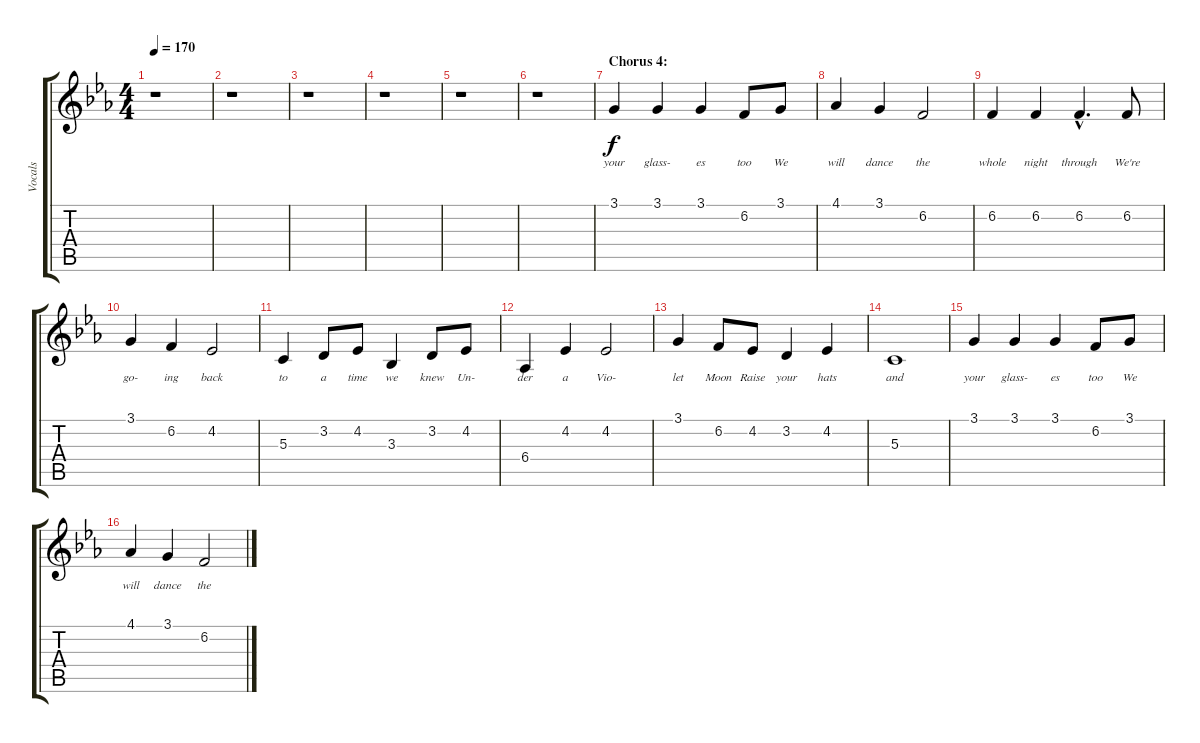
\track ("Vocals" "Vocals") {instrument choiraahs}
\staff {score tabs}
\tuning (E4 B3 G3 D3 A2 E2) {hide}
\ts (4 4)
\tempo 170
\clef g2
\ks cminor
r.1{dy f} |
r.1 |
r.1 |
r.1 |
r.1 |
r.1 |
\section ("" "Chorus 4:")
3.1.4{lyrics (0 "your") lyrics (1 "") lyrics (2 "") lyrics (3 "") lyrics (4 "")} 3.1.4{lyrics (0 "glass-") lyrics (1 "") lyrics (2 "") lyrics (3 "") lyrics (4 "")} 3.1.4{lyrics (0 "es") lyrics (1 "") lyrics (2 "") lyrics (3 "") lyrics (4 "")} 6.2.8{lyrics (0 "too") lyrics (1 "") lyrics (2 "") lyrics (3 "") lyrics (4 "")} 3.1.8{lyrics (0 "We") lyrics (1 "") lyrics (2 "") lyrics (3 "") lyrics (4 "")} |
4.1.4{lyrics (0 "will") lyrics (1 "") lyrics (2 "") lyrics (3 "") lyrics (4 "")} 3.1.4{lyrics (0 "dance") lyrics (1 "") lyrics (2 "") lyrics (3 "") lyrics (4 "")} 6.2.2{lyrics (0 "the") lyrics (1 "") lyrics (2 "") lyrics (3 "") lyrics (4 "")} |
6.2.4{lyrics (0 "whole") lyrics (1 "") lyrics (2 "") lyrics (3 "") lyrics (4 "")} 6.2.4{lyrics (0 "night") lyrics (1 "") lyrics (2 "") lyrics (3 "") lyrics (4 "")} 6.2{hac}.4{d lyrics (0 "through") lyrics (1 "") lyrics (2 "") lyrics (3 "") lyrics (4 "")} 6.2.8{lyrics (0 "We're") lyrics (1 "") lyrics (2 "") lyrics (3 "") lyrics (4 "")} |
3.1.4{lyrics (0 "go-") lyrics (1 "") lyrics (2 "") lyrics (3 "") lyrics (4 "")} 6.2.4{lyrics (0 "ing") lyrics (1 "") lyrics (2 "") lyrics (3 "") lyrics (4 "")} 4.2.2{lyrics (0 "back") lyrics (1 "") lyrics (2 "") lyrics (3 "") lyrics (4 "")} |
5.3.4{lyrics (0 "to") lyrics (1 "") lyrics (2 "") lyrics (3 "") lyrics (4 "")} 3.2.8{lyrics (0 "a") lyrics (1 "") lyrics (2 "") lyrics (3 "") lyrics (4 "")} 4.2.8{lyrics (0 "time") lyrics (1 "") lyrics (2 "") lyrics (3 "") lyrics (4 "")} 3.3.4{lyrics (0 "we") lyrics (1 "") lyrics (2 "") lyrics (3 "") lyrics (4 "")} 3.2.8{lyrics (0 "knew") lyrics (1 "") lyrics (2 "") lyrics (3 "") lyrics (4 "")} 4.2.8{lyrics (0 "Un-") lyrics (1 "") lyrics (2 "") lyrics (3 "") lyrics (4 "")} |
6.4.4{lyrics (0 "der") lyrics (1 "") lyrics (2 "") lyrics (3 "") lyrics (4 "")} 4.2.4{lyrics (0 "a") lyrics (1 "") lyrics (2 "") lyrics (3 "") lyrics (4 "")} 4.2.2{lyrics (0 "Vio-") lyrics (1 "") lyrics (2 "") lyrics (3 "") lyrics (4 "")} |
3.1.4{lyrics (0 "let") lyrics (1 "") lyrics (2 "") lyrics (3 "") lyrics (4 "")} 6.2.8{lyrics (0 "Moon") lyrics (1 "") lyrics (2 "") lyrics (3 "") lyrics (4 "")} 4.2.8{lyrics (0 "Raise") lyrics (1 "") lyrics (2 "") lyrics (3 "") lyrics (4 "")} 3.2.4{lyrics (0 "your") lyrics (1 "") lyrics (2 "") lyrics (3 "") lyrics (4 "")} 4.2.4{lyrics (0 "hats") lyrics (1 "") lyrics (2 "") lyrics (3 "") lyrics (4 "")} |
5.3.1{lyrics (0 "and") lyrics (1 "") lyrics (2 "") lyrics (3 "") lyrics (4 "")} |
3.1.4{lyrics (0 "your") lyrics (1 "") lyrics (2 "") lyrics (3 "") lyrics (4 "")} 3.1.4{lyrics (0 "glass-") lyrics (1 "") lyrics (2 "") lyrics (3 "") lyrics (4 "")} 3.1.4{lyrics (0 "es") lyrics (1 "") lyrics (2 "") lyrics (3 "") lyrics (4 "")} 6.2.8{lyrics (0 "too") lyrics (1 "") lyrics (2 "") lyrics (3 "") lyrics (4 "")} 3.1.8{lyrics (0 "We") lyrics (1 "") lyrics (2 "") lyrics (3 "") lyrics (4 "")} |
4.1.4{lyrics (0 "will") lyrics (1 "") lyrics (2 "") lyrics (3 "") lyrics (4 "")} 3.1.4{lyrics (0 "dance") lyrics (1 "") lyrics (2 "") lyrics (3 "") lyrics (4 "")} 6.2.2{lyrics (0 "the") lyrics (1 "") lyrics (2 "") lyrics (3 "") lyrics (4 "")}
